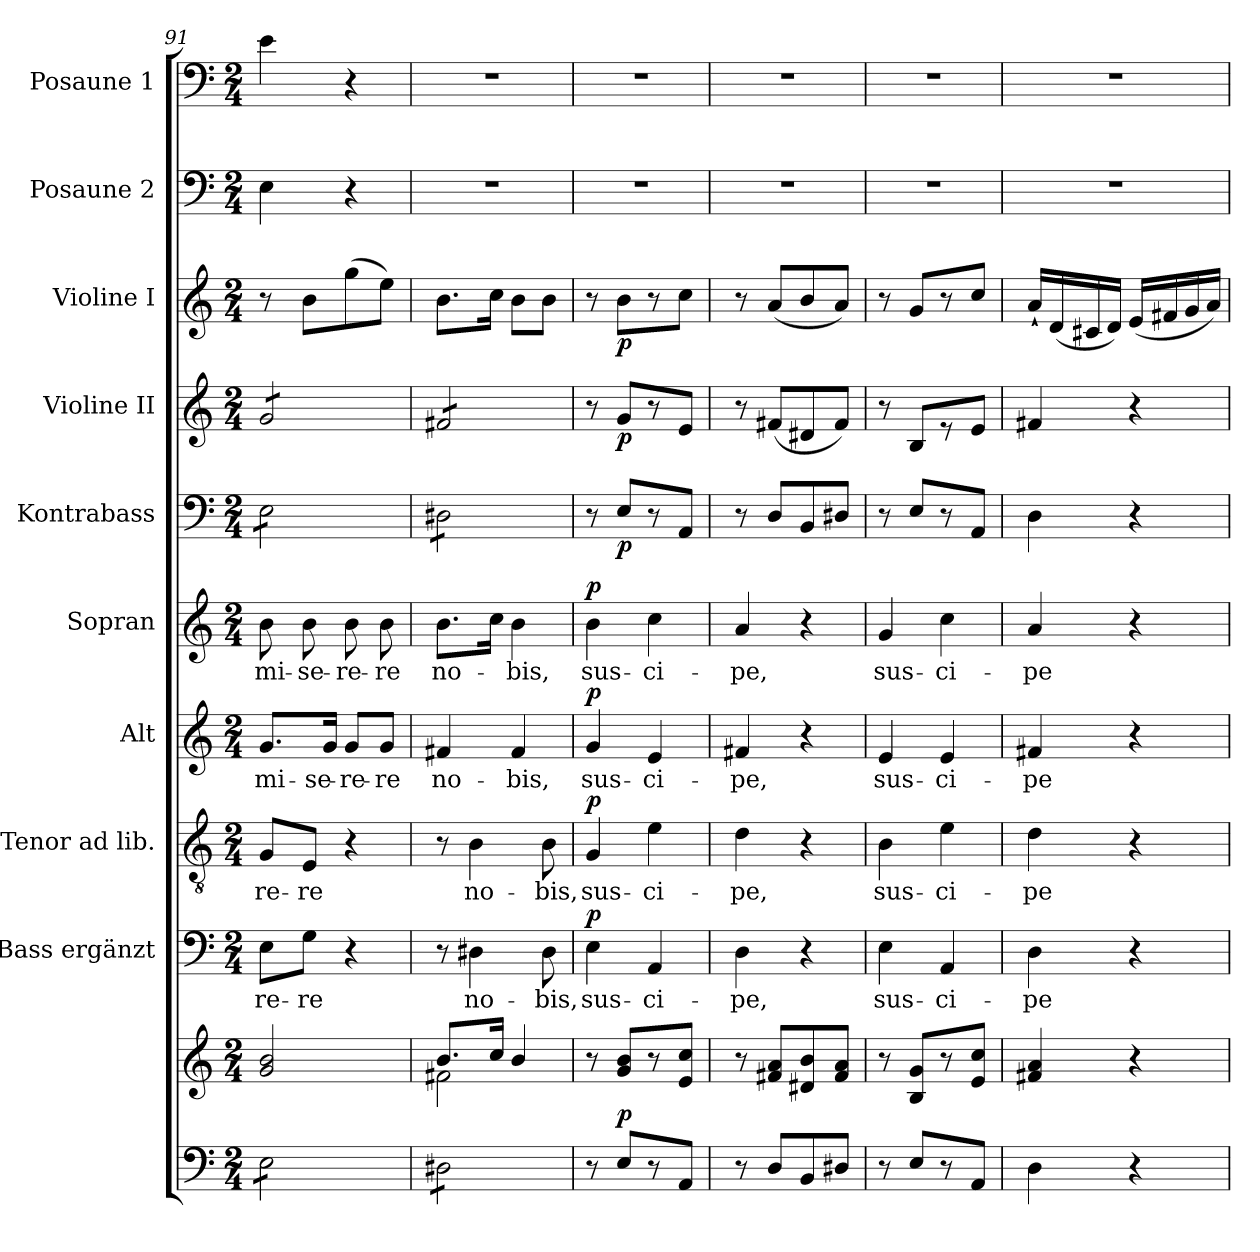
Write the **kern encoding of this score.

**kern	**kern	**dynam	**kern	**text	**dynam	**kern	**text	**dynam	**kern	**text	**dynam	**kern	**text	**dynam	**kern	**dynam	**kern	**dynam	**kern	**dynam	**kern	**kern
*part10	*part10	*part10	*part9	*part9	*part9	*part8	*part8	*part8	*part7	*part7	*part7	*part6	*part6	*part6	*part5	*part5	*part4	*part4	*part3	*part3	*part2	*part1
*staff11	*staff10	*staff10/11	*staff9	*staff9	*staff9	*staff8	*staff8	*staff8	*staff7	*staff7	*staff7	*staff6	*staff6	*staff6	*staff5	*staff5	*staff4	*staff4	*staff3	*staff3	*staff2	*staff1
*	*	*	*I"Bass ergänzt	*	*	*I"Tenor ad lib.	*	*	*I"Alt	*	*	*I"Sopran	*	*	*I"Kontrabass	*	*I"Violine II	*	*I"Violine I	*	*I"Posaune 2	*I"Posaune 1
*	*	*	*I'B.	*	*	*I'T.	*	*	*I'A.	*	*	*I'S.	*	*	*I'Kb.	*	*I'Vl. II	*	*I'Vl. I	*	*I'Pos. 2	*I'Pos. 1
*clefF4	*clefG2	*	*clefF4	*	*	*clefGv2	*	*	*clefG2	*	*	*clefG2	*	*	*clefF4	*	*clefG2	*	*clefG2	*	*clefF4	*clefF4
*	*	*	*	*	*	*	*	*	*	*	*	*	*	*	*ITrd7c12	*	*	*	*	*	*	*
*k[]	*k[]	*	*k[]	*	*	*k[]	*	*	*k[]	*	*	*k[]	*	*	*k[]	*	*k[]	*	*k[]	*	*k[]	*k[]
*C:	*C:	*	*C:	*	*	*C:	*	*	*C:	*	*	*C:	*	*	*C:	*	*C:	*	*C:	*	*C:	*C:
*M2/4	*M2/4	*	*M2/4	*	*	*M2/4	*	*	*M2/4	*	*	*M2/4	*	*	*M2/4	*	*M2/4	*	*M2/4	*	*M2/4	*M2/4
=91	=91	=91	=91	=91	=91	=91	=91	=91	=91	=91	=91	=91	=91	=91	=91	=91	=91	=91	=91	=91	=91	=91
!	!	!	!	!LO:LY:b	!	!	!LO:LY:b	!	!	!LO:LY:b	!	!	!LO:LY:b	!	!	!	!	!	!	!	!	!
*tremolo	*	*	*	*	*	*	*	*	*	*	*	*	*	*	*	*	*	*	*	*	*	*
*	*	*	*	*	*	*	*	*	*	*	*	*	*	*	*tremolo	*	*	*	*	*	*	*
*	*	*	*	*	*	*	*	*	*	*	*	*	*	*	*	*	*tremolo	*	*	*	*	*
8E\L	2g/ 2b/	.	8E\L	-re-	.	8G/L	-re-	.	8.g/L	mi-	.	8b\	mi-	.	8EE\L	.	8g/L	.	8r	.	4E\	4e\
!	!	!	!	!LO:LY:b	!	!	!LO:LY:b	!	!	!	!	!	!LO:LY:b	!	!	!	!	!	!	!	!	!
8E\	.	.	8G\J	-re	.	8E/J	-re	.	.	.	.	8b\	-se-	.	8EE\	.	8g/	.	8b\L	.	.	.
!	!	!	!	!	!	!	!	!	!	!LO:LY:b	!	!	!	!	!	!	!	!	!	!	!	!
.	.	.	.	.	.	.	.	.	16g/Jk	-se-	.	.	.	.	.	.	.	.	.	.	.	.
!	!	!	!	!	!	!	!	!	!	!LO:LY:b	!	!	!LO:LY:b	!	!	!	!	!	!	!	!	!
8E\	.	.	4r	.	.	4r	.	.	8g/L	-re-	.	8b\	-re-	.	8EE\	.	8g/	.	(>8gg\	.	4r	4r
!	!	!	!	!	!	!	!	!	!	!LO:LY:b	!	!	!LO:LY:b	!	!	!	!	!	!	!	!	!
8E\J	.	.	.	.	.	.	.	.	8g/J	-re	.	8b\	-re	.	8EE\J	.	8g/J	.	8ee\J)	.	.	.
=92	=92	=92	=92	=92	=92	=92	=92	=92	=92	=92	=92	=92	=92	=92	=92	=92	=92	=92	=92	=92	=92	=92
*	*^	*	*	*	*	*	*	*	*	*	*	*	*	*	*	*	*	*	*	*	*	*
!	!	!	!	!	!	!	!	!	!	!	!LO:LY:b	!	!	!LO:LY:b	!	!	!	!	!	!	!	!	!
8D#X\L	8.b/L	2f#X\	.	8r	.	.	8r	.	.	4f#X/	no-	.	8.b\L	no-	.	8DD#X\L	.	8f#X/L	.	8.b\L	.	2r	2r
!	!	!	!	!	!LO:LY:b	!	!	!LO:LY:b	!	!	!	!	!	!	!	!	!	!	!	!	!	!	!
8D#X\	.	.	.	4D#X\	no-	.	4B\	no-	.	.	.	.	.	.	.	8DD#X\	.	8f#X/	.	.	.	.	.
.	16cc/Jk	.	.	.	.	.	.	.	.	.	.	.	16cc\Jk	.	.	.	.	.	.	16cc\Jk	.	.	.
!	!	!	!	!	!	!	!	!	!	!	!LO:LY:b	!	!	!LO:LY:b	!	!	!	!	!	!	!	!	!
8D#X\	4b/	.	.	.	.	.	.	.	.	4f#/	-bis,	.	4b\	-bis,	.	8DD#X\	.	8f#X/	.	8b\L	.	.	.
!	!	!	!	!	!LO:LY:b	!	!	!LO:LY:b	!	!	!	!	!	!	!	!	!	!	!	!	!	!	!
8D#X\J	.	.	.	8D#\	-bis,	.	8B\	-bis,	.	.	.	.	.	.	.	8DD#X\J	.	8f#X/J	.	8b\J	.	.	.
*	*	*	*	*	*	*	*	*	*	*	*	*	*	*	*	*	*	*Xtremolo	*	*	*	*	*
*	*	*	*	*	*	*	*	*	*	*	*	*	*	*	*	*Xtremolo	*	*	*	*	*	*	*
*Xtremolo	*	*	*	*	*	*	*	*	*	*	*	*	*	*	*	*	*	*	*	*	*	*	*
*	*v	*v	*	*	*	*	*	*	*	*	*	*	*	*	*	*	*	*	*	*	*	*	*
=93	=93	=93	=93	=93	=93	=93	=93	=93	=93	=93	=93	=93	=93	=93	=93	=93	=93	=93	=93	=93	=93	=93
!	!	!	!	!LO:LY:b	!LO:DY:a	!	!LO:LY:b	!LO:DY:a	!	!LO:LY:b	!LO:DY:a	!	!LO:LY:b	!LO:DY:a	!	!	!	!	!	!	!	!
8r	8r	.	4E\	sus-	p	4G/	sus-	p	4g/	sus-	p	4b\	sus-	p	8r	.	8r	.	8r	.	2r	2r
!	!	!LO:DY:a=2	!	!	!	!	!	!	!	!	!	!	!	!	!	!LO:DY:b	!	!LO:DY:b	!	!LO:DY:b	!	!
8E/L	8g/ 8b/L	p	.	.	.	.	.	.	.	.	.	.	.	.	8EE/L	p	8g/L	p	8b\L	p	.	.
!	!	!	!	!LO:LY:b	!	!	!LO:LY:b	!	!	!LO:LY:b	!	!	!LO:LY:b	!	!	!	!	!	!	!	!	!
8r	8r	.	4AA/	-ci-	.	4e\	-ci-	.	4e/	-ci-	.	4cc\	-ci-	.	8r	.	8r	.	8r	.	.	.
8AA/J	8e/ 8cc/J	.	.	.	.	.	.	.	.	.	.	.	.	.	8AAA/J	.	8e/J	.	8cc\J	.	.	.
=94	=94	=94	=94	=94	=94	=94	=94	=94	=94	=94	=94	=94	=94	=94	=94	=94	=94	=94	=94	=94	=94	=94
!	!	!	!	!LO:LY:b	!	!	!LO:LY:b	!	!	!LO:LY:b	!	!	!LO:LY:b	!	!	!	!	!	!	!	!	!
8r	8r	.	4D\	-pe,	.	4d\	-pe,	.	4f#X/	-pe,	.	4a/	-pe,	.	8r	.	8r	.	8r	.	2r	2r
8D/L	8f#X/ 8a/L	.	.	.	.	.	.	.	.	.	.	.	.	.	8DD/L	.	(<8f#X/L	.	(<8a/L	.	.	.
8BB/	8d#X/ 8b/	.	4r	.	.	4r	.	.	4r	.	.	4r	.	.	8BBB/	.	8d#X/	.	8b/	.	.	.
8D#X/J	8f#/ 8a/J	.	.	.	.	.	.	.	.	.	.	.	.	.	8DD#X/J	.	8f#/J)	.	8a/J)	.	.	.
=95	=95	=95	=95	=95	=95	=95	=95	=95	=95	=95	=95	=95	=95	=95	=95	=95	=95	=95	=95	=95	=95	=95
!	!	!	!	!LO:LY:b	!	!	!LO:LY:b	!	!	!LO:LY:b	!	!	!LO:LY:b	!	!	!	!	!	!	!	!	!
8r	8r	.	4E\	sus-	.	4B\	sus-	.	4e/	sus-	.	4g/	sus-	.	8r	.	8r	.	8r	.	2r	2r
8E/L	8B/ 8g/L	.	.	.	.	.	.	.	.	.	.	.	.	.	8EE/L	.	8B/L	.	8g/L	.	.	.
!	!	!	!	!LO:LY:b	!	!	!LO:LY:b	!	!	!LO:LY:b	!	!	!LO:LY:b	!	!	!	!	!	!	!	!	!
8r	8r	.	4AA/	-ci-	.	4e\	-ci-	.	4e/	-ci-	.	4cc\	-ci-	.	8r	.	8r	.	8r	.	.	.
8AA/J	8e/ 8cc/J	.	.	.	.	.	.	.	.	.	.	.	.	.	8AAA/J	.	8e/J	.	8cc/J	.	.	.
!!LO:PB:g=z
=96	=96	=96	=96	=96	=96	=96	=96	=96	=96	=96	=96	=96	=96	=96	=96	=96	=96	=96	=96	=96	=96	=96
!	!	!	!	!LO:LY:b	!	!	!LO:LY:b	!	!	!LO:LY:b	!	!	!LO:LY:b	!	!	!	!	!	!	!	!	!
4D\	4f#X/ 4a/	.	4D\	-pe	.	4d\	-pe	.	4f#X/	-pe	.	4a/	-pe	.	4DD\	.	4f#X/	.	16a`</LL	.	2r	2r
.	.	.	.	.	.	.	.	.	.	.	.	.	.	.	.	.	.	.	(<16d/	.	.	.
.	.	.	.	.	.	.	.	.	.	.	.	.	.	.	.	.	.	.	16c#X/	.	.	.
.	.	.	.	.	.	.	.	.	.	.	.	.	.	.	.	.	.	.	16d/JJ)	.	.	.
4r	4r	.	4r	.	.	4r	.	.	4r	.	.	4r	.	.	4r	.	4r	.	(<16e/LL	.	.	.
.	.	.	.	.	.	.	.	.	.	.	.	.	.	.	.	.	.	.	16f#X/	.	.	.
.	.	.	.	.	.	.	.	.	.	.	.	.	.	.	.	.	.	.	16g/	.	.	.
.	.	.	.	.	.	.	.	.	.	.	.	.	.	.	.	.	.	.	16a/JJ)	.	.	.
=	=	=	=	=	=	=	=	=	=	=	=	=	=	=	=	=	=	=	=	=	=	=
*-	*-	*-	*-	*-	*-	*-	*-	*-	*-	*-	*-	*-	*-	*-	*-	*-	*-	*-	*-	*-	*-	*-
